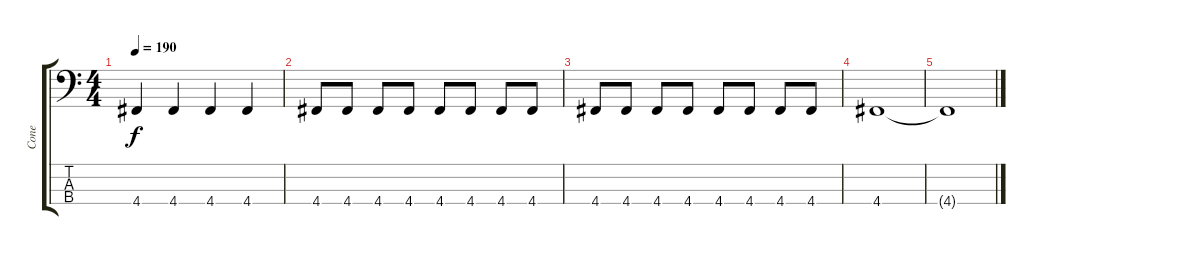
\track ("Cone" "Cone") {instrument electricbasspick}
\staff {score tabs}
\tuning (G2 D2 A1 D1) {hide}
\ts (4 4)
\tempo 190
\clef f4
\ks c
4.4.4{dy f} 4.4.4 4.4.4 4.4.4 |
4.4.8 4.4.8 4.4.8 4.4.8 4.4.8 4.4.8 4.4.8 4.4.8 |
4.4.8 4.4.8 4.4.8 4.4.8 4.4.8 4.4.8 4.4.8 4.4.8 |
4.4.1 |
4.4{t}.1
